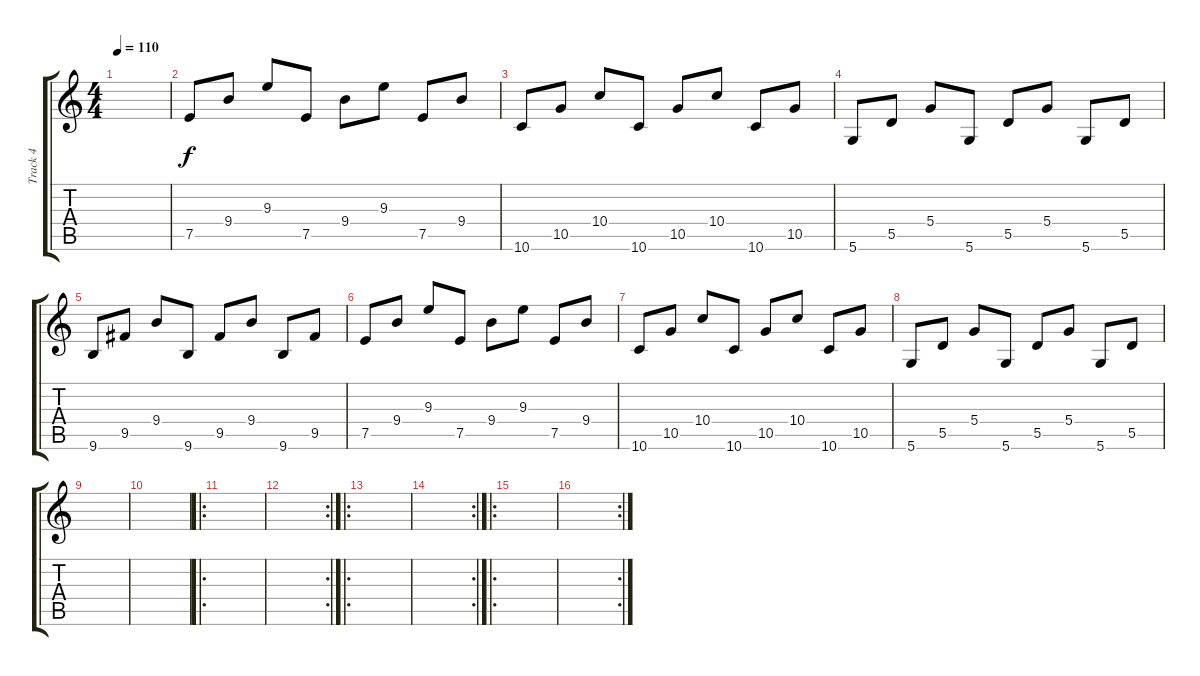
\track ("Track 4" "Track 4") {instrument acousticguitarsteel}
\staff {score tabs}
\tuning (E4 B3 G3 D3 A2 D2) {hide}
\ts (4 4)
\tempo 110
\clef g2
\ks c
|
7.5.8 9.4.8 9.3.8 7.5.8 9.4.8 9.3.8 7.5.8 9.4.8 |
10.6.8 10.5.8 10.4.8 10.6.8 10.5.8 10.4.8 10.6.8 10.5.8 |
5.6.8 5.5.8 5.4.8 5.6.8 5.5.8 5.4.8 5.6.8 5.5.8 |
9.6.8 9.5.8 9.4.8 9.6.8 9.5.8 9.4.8 9.6.8 9.5.8 |
7.5.8 9.4.8 9.3.8 7.5.8 9.4.8 9.3.8 7.5.8 9.4.8 |
10.6.8 10.5.8 10.4.8 10.6.8 10.5.8 10.4.8 10.6.8 10.5.8 |
5.6.8 5.5.8 5.4.8 5.6.8 5.5.8 5.4.8 5.6.8 5.5.8 |
|
|
\ro
|
\rc 2
|
\ro
|
\rc 2
|
\ro
|
\rc 2
